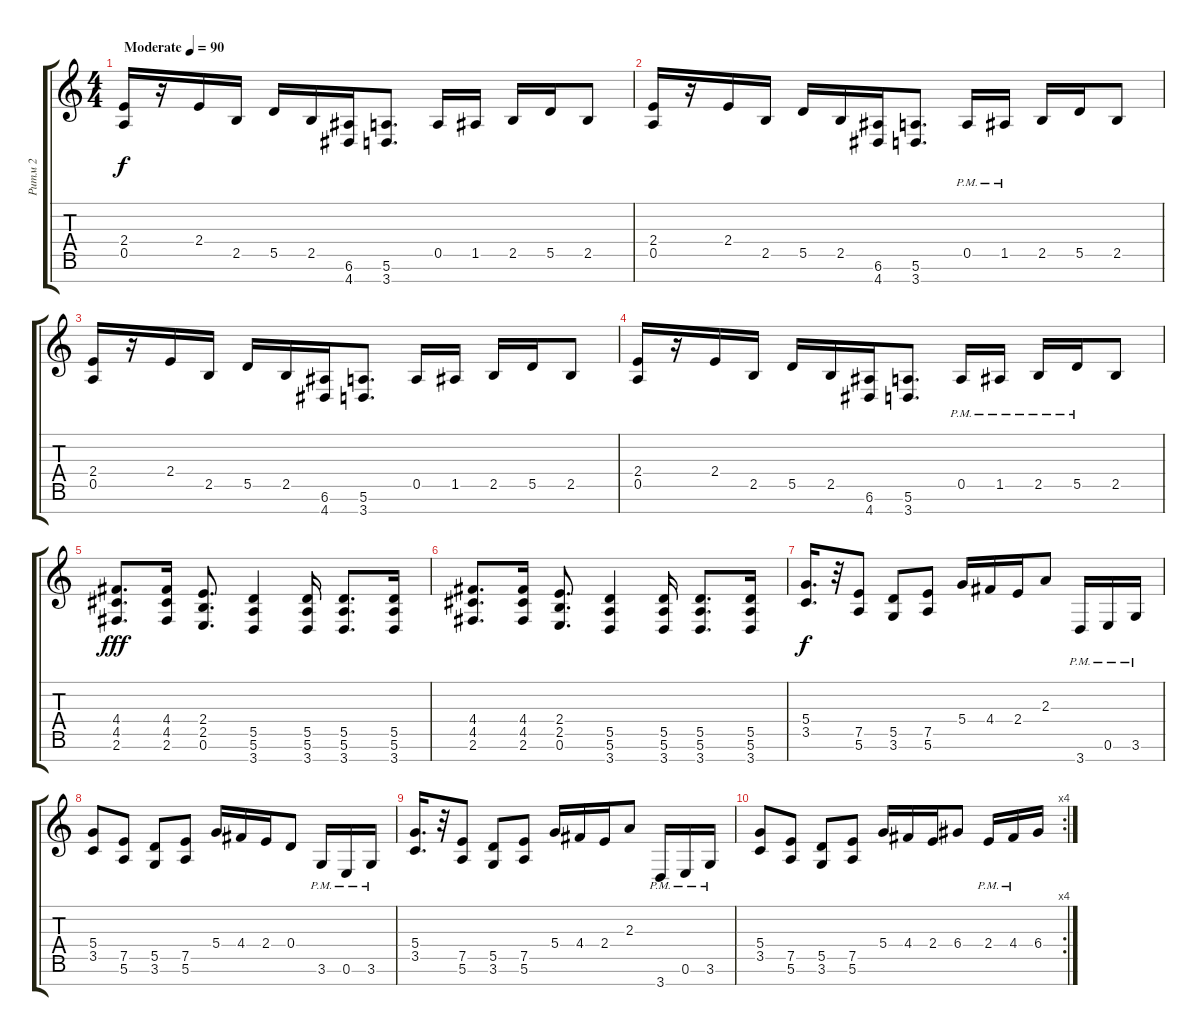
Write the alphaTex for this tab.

\track ("Ритм 2" "Ритм 2") {instrument distortionguitar}
\staff {score tabs}
\tuning (E4 B3 G3 D3 A2 E2 B1) {hide}
\ts (4 4)
\tempo (90 "Moderate")
\clef g2
\ks c
(2.4 0.5).16{dy f instrument distortionguitar} r.16 2.4.16 2.5.16 5.5.16 2.5.16 (6.6 4.7).16 (5.6 3.7).8{d} 0.5.16 1.5.16 2.5.16 5.5.16 2.5.8 |
(2.4 0.5).16 r.16 2.4.16 2.5.16 5.5.16 2.5.16 (6.6 4.7).16 (5.6 3.7).8{d} 0.5{pm}.16 1.5{pm}.16 2.5.16 5.5.16 2.5.8 |
(2.4 0.5).16 r.16 2.4.16 2.5.16 5.5.16 2.5.16 (6.6 4.7).16 (5.6 3.7).8{d} 0.5.16 1.5.16 2.5.16 5.5.16 2.5.8 |
(2.4 0.5).16 r.16 2.4.16 2.5.16 5.5.16 2.5.16 (6.6 4.7).16 (5.6 3.7).8{d} 0.5{pm}.16 1.5{pm}.16 2.5{pm}.16 5.5{pm}.16 2.5.8 |
(4.4 4.5 2.6).8{d dy fff} (4.4 4.5 2.6).16 (2.4 2.5 0.6).8{d} (5.5 5.6 3.7).4 (5.5 5.6 3.7).16 (5.5 5.6 3.7).8{d} (5.5 5.6 3.7).16 |
(4.4 4.5 2.6).8{d} (4.4 4.5 2.6).16 (2.4 2.5 0.6).8{d} (5.5 5.6 3.7).4 (5.5 5.6 3.7).16 (5.5 5.6 3.7).8{d} (5.5 5.6 3.7).16 |
(5.4 3.5).16{d dy f} r.32 (7.5 5.6).8 (5.5 3.6).8 (7.5 5.6).8 5.4.16 4.4.16 2.4.16 2.3.8 3.7{pm}.16 0.6{pm}.16 3.6{pm}.16 |
(5.4 3.5).8 (7.5 5.6).8 (5.5 3.6).8 (7.5 5.6).8 5.4.16 4.4.16 2.4.16 0.4.8 3.6{pm}.16 0.6{pm}.16 3.6{pm}.16 |
(5.4 3.5).16{d} r.32 (7.5 5.6).8 (5.5 3.6).8 (7.5 5.6).8 5.4.16 4.4.16 2.4.16 2.3.8 3.7{pm}.16 0.6{pm}.16 3.6{pm}.16 |
\rc 4
(5.4 3.5).8 (7.5 5.6).8 (5.5 3.6).8 (7.5 5.6).8 5.4.16 4.4.16 2.4.16 6.4.8 2.4{pm}.16 4.4{pm}.16 6.4.16
